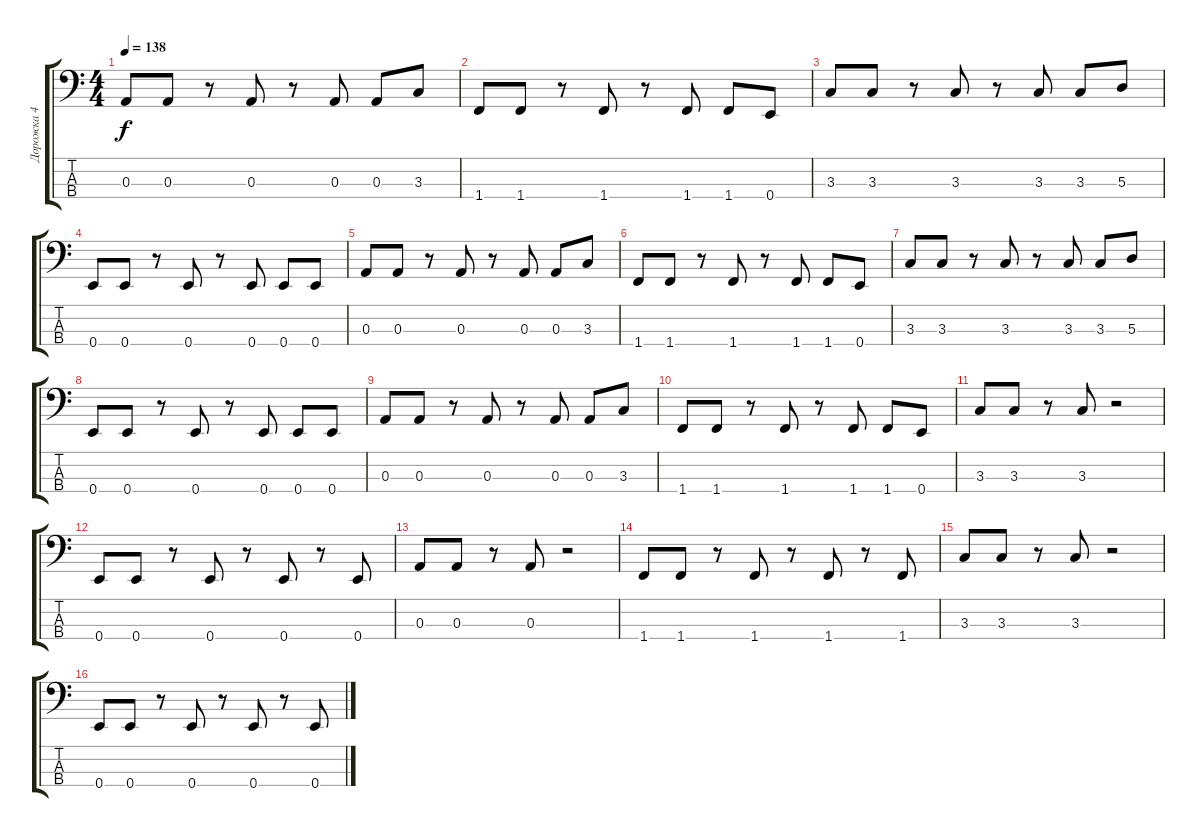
\track ("Дорожка 4" "Дорожка 4") {instrument electricbassfinger}
\staff {score tabs}
\tuning (G2 D2 A1 E1) {hide}
\ts (4 4)
\tempo 138
\clef f4
\ks c
0.3.8{dy f} 0.3.8 r.8 0.3.8 r.8 0.3.8 0.3.8 3.3.8 |
1.4.8 1.4.8 r.8 1.4.8 r.8 1.4.8 1.4.8 0.4.8 |
3.3.8 3.3.8 r.8 3.3.8 r.8 3.3.8 3.3.8 5.3.8 |
0.4.8 0.4.8 r.8 0.4.8 r.8 0.4.8 0.4.8 0.4.8 |
0.3.8 0.3.8 r.8 0.3.8 r.8 0.3.8 0.3.8 3.3.8 |
1.4.8 1.4.8 r.8 1.4.8 r.8 1.4.8 1.4.8 0.4.8 |
3.3.8 3.3.8 r.8 3.3.8 r.8 3.3.8 3.3.8 5.3.8 |
0.4.8 0.4.8 r.8 0.4.8 r.8 0.4.8 0.4.8 0.4.8 |
0.3.8 0.3.8 r.8 0.3.8 r.8 0.3.8 0.3.8 3.3.8 |
1.4.8 1.4.8 r.8 1.4.8 r.8 1.4.8 1.4.8 0.4.8 |
3.3.8 3.3.8 r.8 3.3.8 r.2 |
0.4.8 0.4.8 r.8 0.4.8 r.8 0.4.8 r.8 0.4.8 |
0.3.8 0.3.8 r.8 0.3.8 r.2 |
1.4.8 1.4.8 r.8 1.4.8 r.8 1.4.8 r.8 1.4.8 |
3.3.8 3.3.8 r.8 3.3.8 r.2 |
0.4.8 0.4.8 r.8 0.4.8 r.8 0.4.8 r.8 0.4.8
